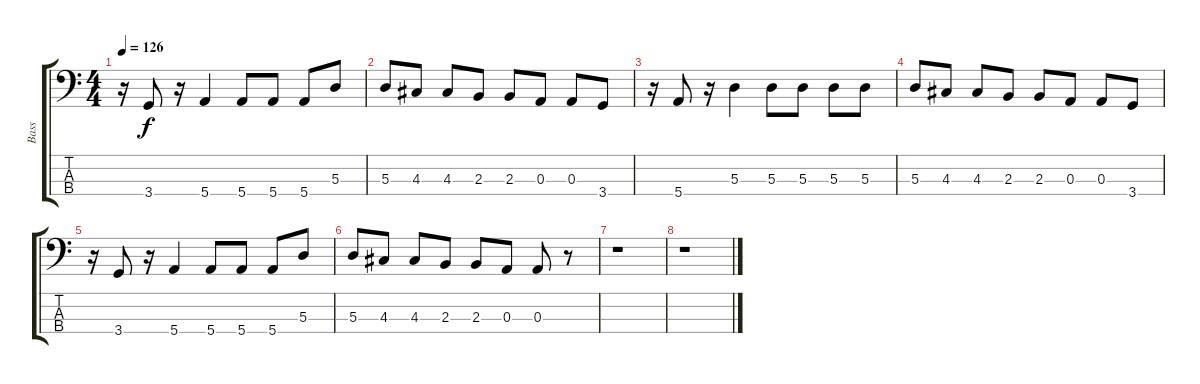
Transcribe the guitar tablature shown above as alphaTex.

\track ("Bass" "Bass") {instrument electricbassfinger}
\staff {score tabs}
\tuning (G2 D2 A1 E1) {hide}
\ts (4 4)
\tempo 126
\clef f4
\ks c
r.16{dy f} 3.4.8 r.16 5.4.4 5.4.8 5.4.8 5.4.8 5.3.8 |
5.3.8 4.3.8 4.3.8 2.3.8 2.3.8 0.3.8 0.3.8 3.4.8 |
r.16 5.4.8 r.16 5.3.4 5.3.8 5.3.8 5.3.8 5.3.8 |
5.3.8 4.3.8 4.3.8 2.3.8 2.3.8 0.3.8 0.3.8 3.4.8 |
r.16 3.4.8 r.16 5.4.4 5.4.8 5.4.8 5.4.8 5.3.8 |
5.3.8 4.3.8 4.3.8 2.3.8 2.3.8 0.3.8 0.3.8 r.8 |
r.1 |
r.1
